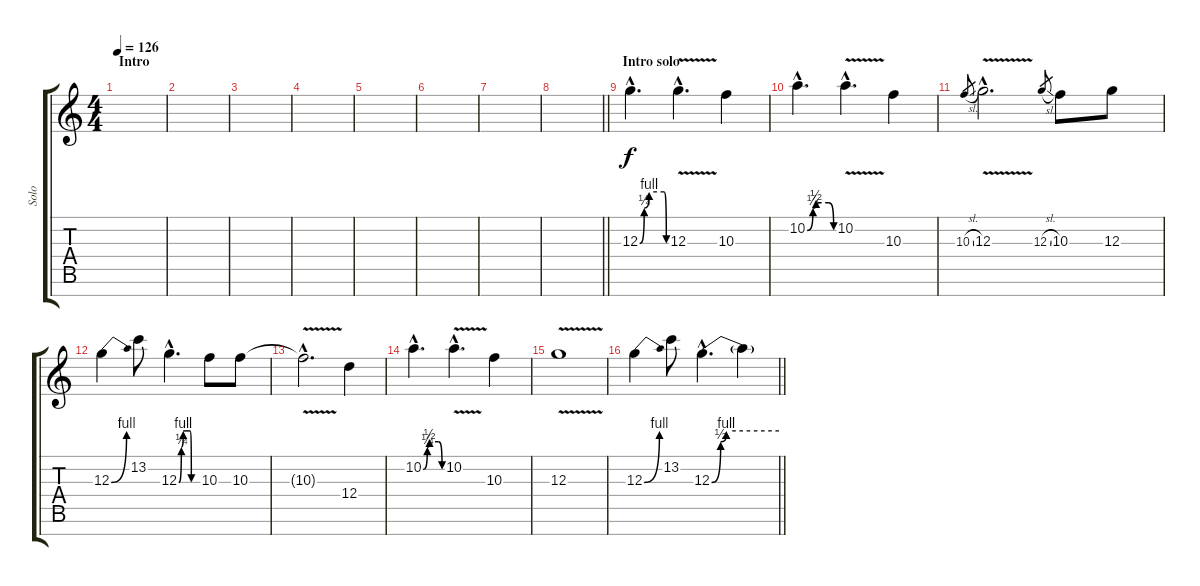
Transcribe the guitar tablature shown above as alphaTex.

\track ("Solo" "Solo") {instrument overdrivenguitar}
\staff {score tabs}
\tuning (E4 B3 G3 D3 A2 E2 B1) {hide}
\ts (4 4)
\section ("" "Intro")
\tempo 126
\clef g2
\ks c
|
|
|
|
|
|
|
\barLineRight lightlight
|
\section ("" "Intro solo")
12.3{be (custom 0 0 10 1 21 4 55 4 60 0) hac}.4{d} 12.3{v hac}.4{d} 10.3.4 |
10.2{be (custom 0 0 13 1 20 2 49 2 60 0) hac}.4{d} 10.2{v hac}.4{d} 10.3.4 |
10.3{sl}.8{gr} 12.3{v hac}.2{d} 12.3{sl}.8{gr} 10.3.8 12.3.8 |
12.3{be (bend 0 0 60 4)}.4 13.2.8 12.3{be (custom 0 0 8 1 14 4 36 4 40 0 60 0) hac}.4{d} 10.3.8 10.3.8 |
10.3{v hac t}.2{d} 12.4.4 |
10.2{be (custom 0 0 13 1 20 2 49 2 60 0) hac}.4{d} 10.2{v hac}.4{d} 10.3.4 |
12.3{v}.1 |
\barLineRight lightlight
12.3{be (bend 0 0 60 4)}.4 13.2.8 12.3{be (custom 0 0 8 2 13 4 60 4) hac}.4{d} 12.3{t}.4
